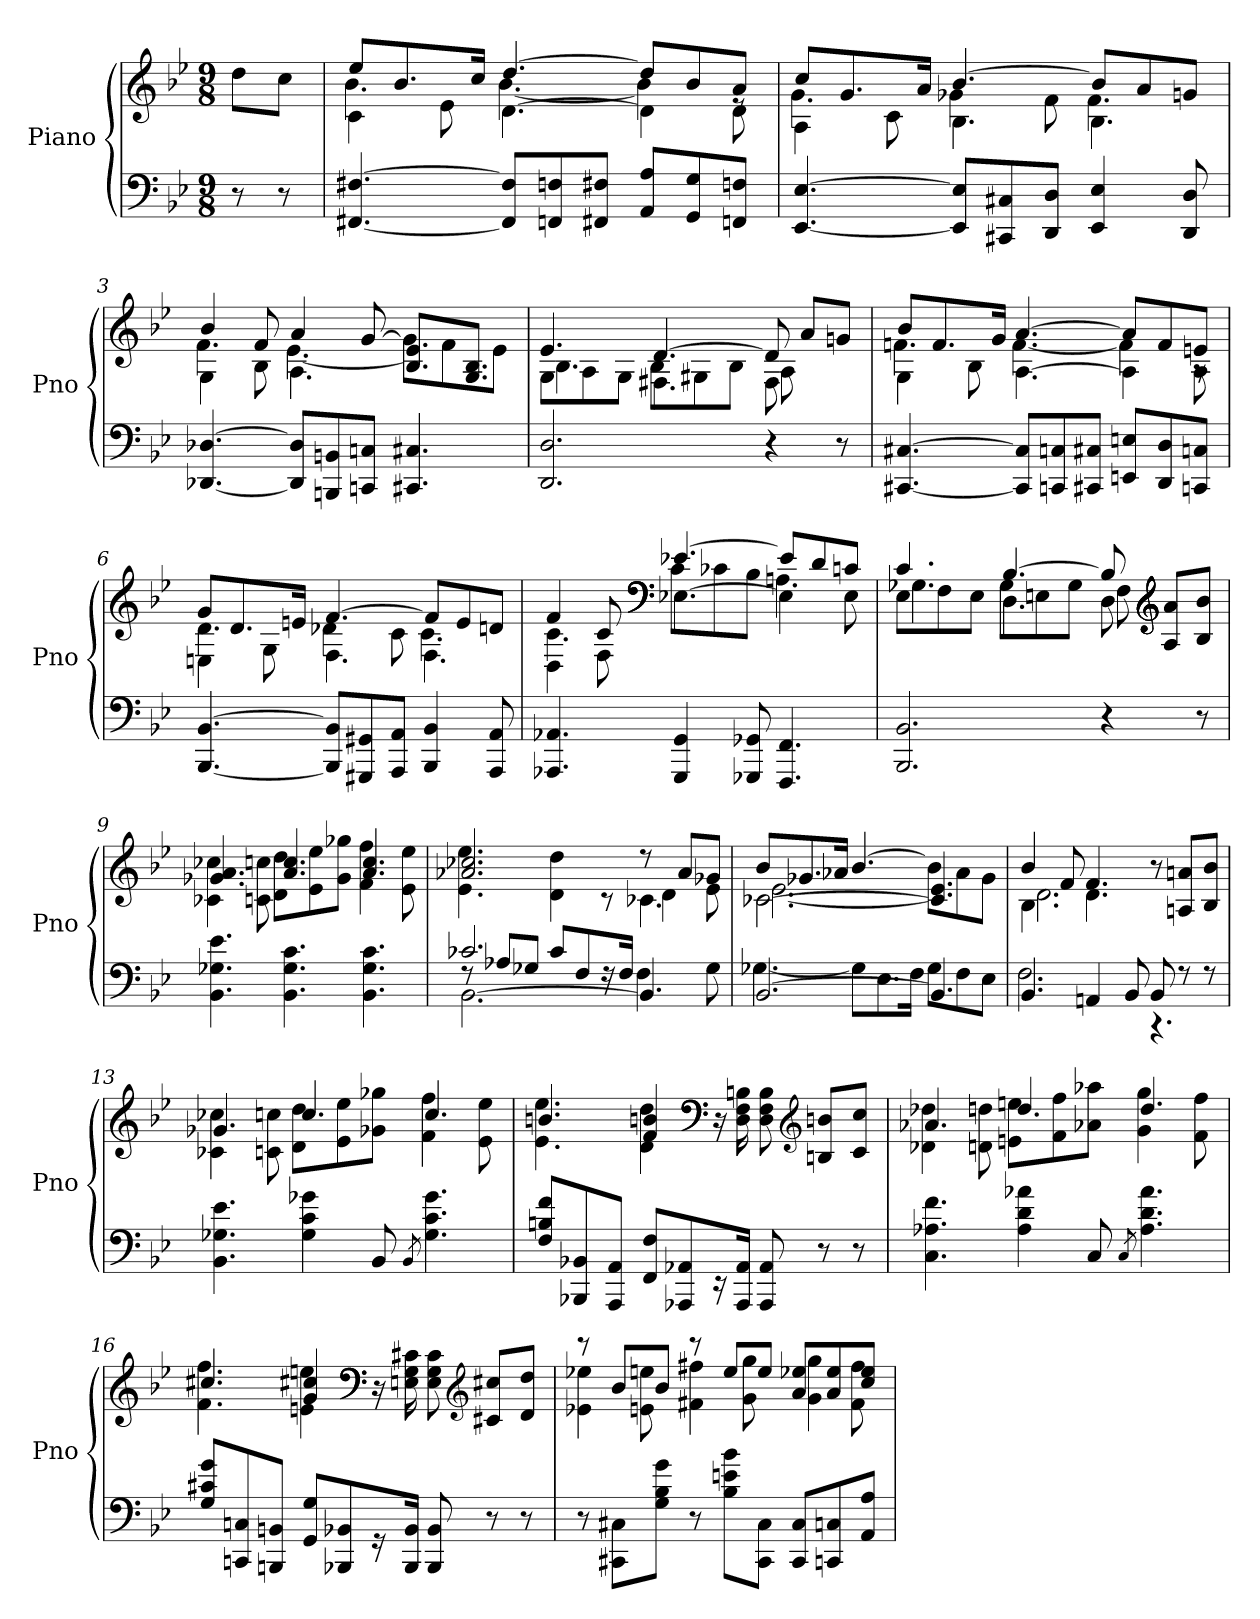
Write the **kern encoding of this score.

**kern	**kern
*part1	*part1
*staff2	*staff1
*I"Piano	*
*I'Pno	*
*clefF4	*clefG2
*k[b-e-]	*k[b-e-]
*g:	*g:
*M9/8	*M9/8
=	=
8r	8ddL
8r	8ccJ
=1	=1
*	*^
*	*	*^
[4.FF#X [4.F#X	4c\	4.b-	8ee-L
.	.	.	8.b-
.	8e-\	.	.
.	.	.	16ccJk
8FF#] 8F#]L	[4.d\	[4.b-	[4.dd
8FFn 8Fn	.	.	.
8FF#X 8F#XJ	.	.	.
8AA 8AL	4d\]	4b-]	8ddL]
8GG 8G	.	.	8b-
8FFn 8FnJ	8d\	8re	8aJ
=2	=2	=2	=2
[4.EE- [4.E-	4A\	4.g	8ccL
.	.	.	8.g
.	8c\	.	.
.	.	.	16aJk
8EE-] 8E-]L	4.B-\	4g-X	[4.b-
8CC#X 8C#X	.	.	.
8DD 8DJ	.	8f	.
4EE- 4E-	4.B-\	4.f	8b-L]
.	.	.	8a
8DD 8D	.	.	8gnJ
=3	=3	=3	=3
[4.DD-X [4.D-X	4G\	4.f	4b-
.	8B-\	.	8f
8DD-] 8D-]L	4.A\	[4.e-	4a
8BBBn 8BBn	.	.	.
8CCn 8CnJ	.	.	[8g
4.CC#X 4.C#X	8.B- 8.e-]L	8gL]	4.ryy
.	.	8f	.
.	8.G 8.B-J	.	.
.	.	8e-J	.
=4	=4	=4	=4
2.DD 2.D	8G\L	4.B-	4.e-
.	8A	.	.
.	8GJ	.	.
.	4.F#X\	8B-L	[4.d
.	.	8G#X	.
.	.	8B-J	.
4r	8F#\	8A	8d]
.	8aL	4ryy	4ryy
8r	8gnJ	.	.
=5	=5	=5	=5
[4.CC#X [4.C#X	4G\	4.fn	8b-L
.	.	.	8.f
.	8B-\	.	.
.	.	.	16gJk
8CC#] 8C#]L	[4.A\	[4.f	[4.a
8CCn 8Cn	.	.	.
8CC#X 8C#XJ	.	.	.
8EEn 8EnL	4A\]	4f]	8aL]
8DD 8D	.	.	8f
8CCn 8CnJ	8A\	8rA	8enJ
=6	=6	=6	=6
[4.BBB- [4.BB-	4En\	4.d	8gL
.	.	.	8.d
.	8G\	.	.
.	.	.	16enJk
8BBB-] 8BB-]L	4.F\	4d-X	[4.f
8GGG#X 8GG#X	.	.	.
8AAA 8AAJ	.	8c	.
4BBB- 4BB-	4.F\	4.c	8fL]
.	.	.	8e
8AAA 8AA	.	.	8dnJ
=7	=7	=7	=7
4.AAA-X 4.AA-X	4D\	4.c	4f
.	8F\	.	8c
*	*clefF4	*	*
4GGG 4GG	[4.E-X\	8cL	[4.e-X
.	.	8c-X	.
8GGG-X 8GG-X	.	8B-J	.
4.FFF 4.FF	4E-\]	4.An	8e-L]
.	.	.	8d
.	8E-\	.	8cnJ
=8	=8	=8	=8
2.BBB- 2.BB-	8E-\L	4.G-X	4.c
.	8F	.	.
.	8E-J	.	.
.	4.D\	8G-L	[4.B-
.	.	8En	.
.	.	8G-J	.
4r	8D\	8F	8B-]
*	*clefG2	*	*
.	8A 8aL	4ryy	4ryy
8r	8B- 8b-J	.	.
*	*	*v	*v
=9	=9	=9
4.BB- 4.G-X 4.e-	4.g-X 4.a	4c-X 4cc-X
.	.	8cn 8ccn
4.BB- 4.G- 4.c	4.a 4.cc	8d 8ddL
.	.	8e- 8ee-
.	.	8g- 8gg-XJ
4.BB- 4.G- 4.c	4.a 4.cc	4f 4ff
.	.	8e- 8ee-
=10	=10	=10
*^	*	*^
*	*^	*	*	*
[2.BB-\	8rF	2.c-X	2.a-X 2.cc-X	4.e- 4.ee-	2.ryy
.	8A-X/L	.	.	.	.
.	8G-XJ	.	.	.	.
.	8c-/L	.	.	4d 4dd	.
.	8F	.	.	.	.
.	16rF	.	.	8r	.
.	16FJk	.	.	.	.
4.BB-]	4F	4.ryy	4.c-X\	4d	8rdd
.	.	.	.	.	8a-L
.	8G-	.	.	8e-	8g-XJ
*	*v	*v	*	*	*
=11	=11	=11	=11	=11
[2.BB-	[4.G-X	[2.c-X\	[2.e-	8b-L
.	.	.	.	8.g-X
.	.	.	.	16a-XJk
.	8G-L]	.	.	[4.b-
.	8.E-	.	.	.
.	16FJk	.	.	.
4.BB-]	8G-L	4.c-] 4.e-]	8b-L]	4.ryy
.	8F	.	8a-	.
.	8E-J	.	8g-J	.
=12	=12	=12	=12	=12
4.BB-	2.F	4.B-\	2.d	4b-
.	.	.	.	8f
4AAn	.	4.d\	.	4.f
8BB-	.	.	.	.
8BB-	4.r	8r	4.ryy	4.ryy
8r	.	8An 8anL	.	.
8r	.	8B- 8b-J	.	.
*v	*v	*	*	*
*	*	*v	*v
=13	=13	=13
4.BB- 4.G-X 4.e-	4.g-X	4c-X 4cc-X
.	.	8cn 8ccn
4G- 4c 4g-X	4.cc	8d 8ddL
.	.	8e- 8ee-
8BB-	.	8g-X 8gg-XJ
8qBB-	.	.
4.G- 4.c 4.g-	4.cc	4f 4ff
.	.	8e- 8ee-
=14	=14	=14
8F 8Bn 8fL	4.bn	4.e- 4.ee-
8BBB-X 8BB-X	.	.
8AAA 8AAJ	.	.
8FF 8FL	4f 4bn	4d 4dd
8AAA-X 8AA-X	.	.
*	*clefF4	*
16r	16r	2ryy
16AAA- 16AA-Jk	16D 16F 16Bn	.
8AAA- 8AA-	8D 8F 8B	.
*	*clefG2	*
8r	8Bn 8bnL	.
8r	8c 8ccJ	.
=15	=15	=15
4.C 4.A-X 4.f	4.a-X	4d-X 4dd-X
.	.	8dn 8ddn
4A- 4d 4a-X	4.dd	8en 8eenL
.	.	8f 8ff
8C	.	8a-X 8aa-XJ
8qC	.	.
4.A- 4.d 4.a-	4.dd	4g 4gg
.	.	8f 8ff
=16	=16	=16
8G 8c#X 8gL	4.cc#X	4.f 4.ff
8CCn 8Cn	.	.
8BBBn 8BBnJ	.	.
8GG 8GL	4g 4cc#X	4en 4een
8BBB-X 8BB-X	.	.
*	*clefF4	*
16r	16r	2ryy
16BBB- 16BB-Jk	16En 16G 16c#X	.
8BBB- 8BB-	8E 8G 8c#	.
*	*clefG2	*
8r	8c#X 8cc#XL	.
8r	8d 8ddJ	.
=17	=17	=17
8r	8r	4e-X 4ee-X
8CC#X 8C#XL	8b-L	.
8G 8B- 8gJ	8b-J	8en 8een
8r	8r	4f#X 4ff#X
8B- 8en 8b-L	8eeL	.
8CC# 8C#J	8eeJ	8g 8gg
8CC# 8C#L	8a 8ee-XL	4g 4gg
8CCn 8Cn	8a 8ee-	.
8AA 8AJ	8cc 8ee-J	8f# 8ff#
*	*v	*v
=	=
*-	*-
